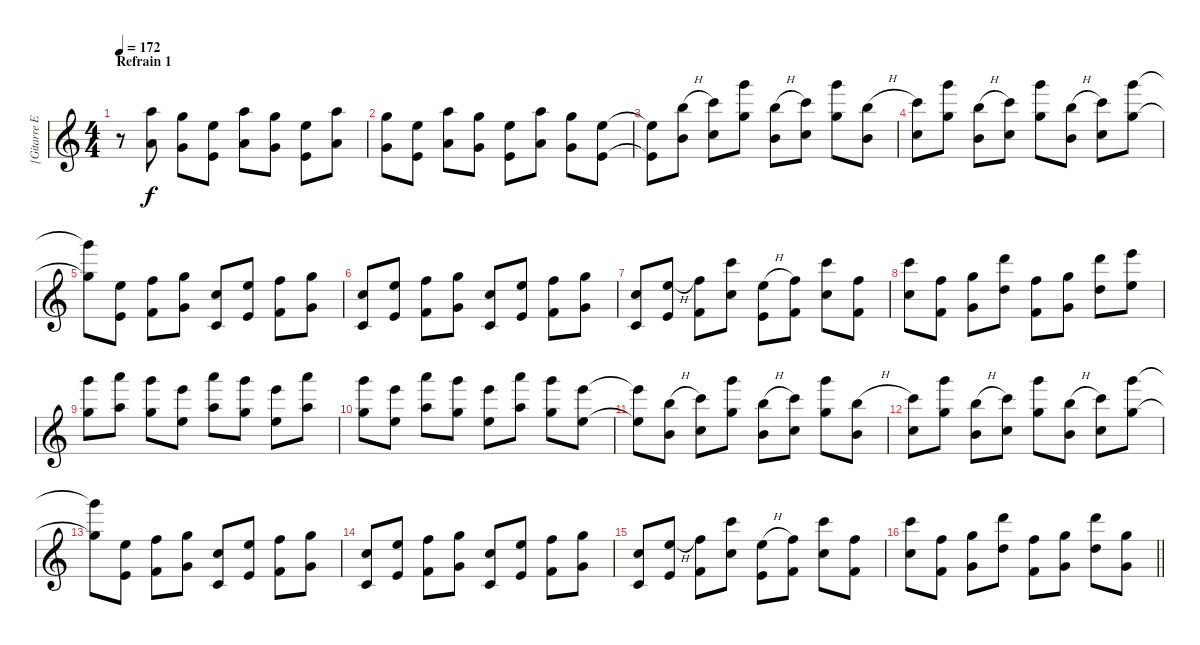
\track ("[Gitarre Effekt I]" "[Gitarre E") {instrument overdrivenguitar}
\staff {score}
\tuning (E4 B3 G3 D3 A2 E2) {hide}
\ts (4 4)
\section ("" "Refrain 1")
\tempo 172
\clef g2
\ks c
r.8{dy pp volume 8 balance 8 instrument overdrivenguitar} (10.2 7.4).8{dy f} (8.2 5.4).8 (9.3 7.5).8 (10.2 7.4).8 (8.2 5.4).8 (9.3 7.5).8 (10.2 7.4).8 |
(8.2 5.4).8 (9.3 7.5).8 (10.2 7.4).8 (8.2 5.4).8 (9.3 7.5).8 (10.2 7.4).8 (8.2 5.4).8 (9.3 7.5).8 |
(9.3{t} 7.5{t}).8 (12.2{h} 9.4).8 (13.2 10.4).8 (15.1 12.3).8 (12.2{h} 9.4).8 (13.2 10.4).8 (15.1 12.3).8 (12.2{h} 9.4).8 |
(13.2 10.4).8 (15.1 12.3).8 (12.2{h} 9.4).8 (13.2 10.4).8 (15.1 12.3).8 (12.2{h} 9.4).8 (13.2 10.4).8 (15.1 12.3).8 |
(15.1{t} 12.3{t}).8 (9.3 7.5).8 (10.3 8.5).8 (8.2 5.4).8 (10.4 8.6).8 (9.3 7.5).8 (10.3 8.5).8 (8.2 5.4).8 |
(10.4 8.6).8 (9.3 7.5).8 (10.3 8.5).8 (8.2 5.4).8 (10.4 8.6).8 (9.3 7.5).8 (10.3 8.5).8 (8.2 5.4).8 |
(10.4 8.6).8 (9.3{h} 7.5).8 (10.3 8.5).8 (8.1 10.4).8 (9.3{h} 7.5).8 (10.3 8.5).8 (8.1 10.4).8 (10.3 8.5).8 |
(8.1 10.4).8 (10.3 8.5).8 (8.2 10.5).8 (10.1 12.4).8 (10.3 8.5).8 (8.2 10.5).8 (10.1 12.4).8 (12.1 14.4).8 |
(15.1 17.4).8 (17.1 14.3).8 (15.1 17.4).8 (12.1 9.3).8 (17.1 14.3).8 (15.1 17.4).8 (12.1 9.3).8 (17.1 14.3).8 |
(15.1 17.4).8 (12.1 9.3).8 (17.1 14.3).8 (15.1 17.4).8 (12.1 9.3).8 (17.1 14.3).8 (15.1 17.4).8 (21.3 19.5).8 |
(21.3{t} 19.5{t}).8 (12.2{h} 9.4).8 (13.2 10.4).8 (15.1 12.3).8 (12.2{h} 9.4).8 (13.2 10.4).8 (15.1 12.3).8 (12.2{h} 9.4).8 |
(13.2 10.4).8 (15.1 12.3).8 (12.2{h} 9.4).8 (13.2 10.4).8 (15.1 12.3).8 (12.2{h} 9.4).8 (13.2 10.4).8 (15.1 12.3).8 |
(15.1{t} 12.3{t}).8 (9.3 7.5).8 (10.3 8.5).8 (8.2 5.4).8 (10.4 8.6).8 (9.3 7.5).8 (10.3 8.5).8 (8.2 5.4).8 |
(10.4 8.6).8 (9.3 7.5).8 (10.3 8.5).8 (8.2 5.4).8 (10.4 8.6).8 (9.3 7.5).8 (10.3 8.5).8 (8.2 5.4).8 |
(10.4 8.6).8 (9.3{h} 7.5).8 (10.3 8.5).8 (8.1 10.4).8 (9.3{h} 7.5).8 (10.3 8.5).8 (8.1 10.4).8 (10.3 8.5).8 |
\barLineRight lightlight
(8.1 10.4).8 (10.3 8.5).8 (8.2 10.5).8 (10.1 12.4).8 (10.3 8.5).8 (8.2 10.5).8 (10.1 12.4).8 (8.2 10.5).8
